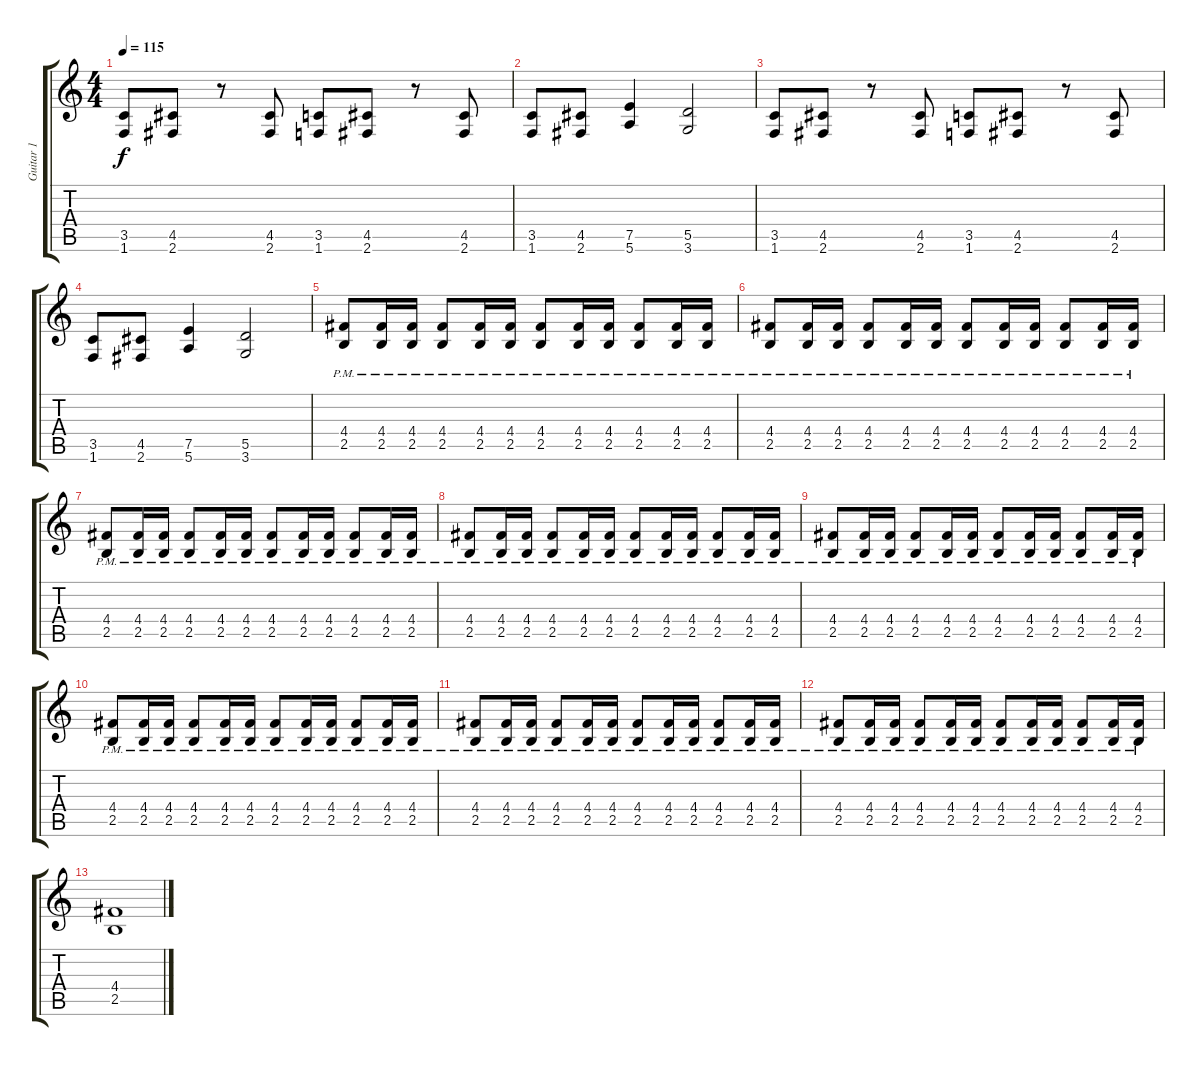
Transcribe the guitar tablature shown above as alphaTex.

\track ("Guitar 1" "Guitar 1") {instrument distortionguitar}
\staff {score tabs}
\tuning (E4 B3 G3 D3 A2 E2) {hide}
\ts (4 4)
\tempo 115
\clef g2
\ks c
(3.5 1.6).8{dy f} (4.5 2.6).8 r.8 (4.5 2.6).8 (3.5 1.6).8 (4.5 2.6).8 r.8 (4.5 2.6).8 |
(3.5 1.6).8 (4.5 2.6).8 (7.5 5.6).4 (5.5 3.6).2 |
(3.5 1.6).8 (4.5 2.6).8 r.8 (4.5 2.6).8 (3.5 1.6).8 (4.5 2.6).8 r.8 (4.5 2.6).8 |
(3.5 1.6).8 (4.5 2.6).8 (7.5 5.6).4 (5.5 3.6).2 |
(4.4{pm} 2.5).8 (4.4 2.5{pm}).16 (4.4 2.5{pm}).16 (4.4 2.5{pm}).8 (4.4 2.5{pm}).16 (4.4 2.5{pm}).16 (4.4 2.5{pm}).8 (4.4 2.5{pm}).16 (4.4 2.5{pm}).16 (4.4 2.5{pm}).8 (4.4 2.5{pm}).16 (4.4 2.5{pm}).16 |
(4.4{pm} 2.5).8 (4.4 2.5{pm}).16 (4.4 2.5{pm}).16 (4.4 2.5{pm}).8 (4.4 2.5{pm}).16 (4.4 2.5{pm}).16 (4.4 2.5{pm}).8 (4.4 2.5{pm}).16 (4.4 2.5{pm}).16 (4.4 2.5{pm}).8 (4.4 2.5{pm}).16 (4.4 2.5{pm}).16 |
(4.4{pm} 2.5).8 (4.4 2.5{pm}).16 (4.4 2.5{pm}).16 (4.4 2.5{pm}).8 (4.4 2.5{pm}).16 (4.4 2.5{pm}).16 (4.4 2.5{pm}).8 (4.4 2.5{pm}).16 (4.4 2.5{pm}).16 (4.4 2.5{pm}).8 (4.4 2.5{pm}).16 (4.4 2.5{pm}).16 |
(4.4{pm} 2.5).8 (4.4 2.5{pm}).16 (4.4 2.5{pm}).16 (4.4 2.5{pm}).8 (4.4 2.5{pm}).16 (4.4 2.5{pm}).16 (4.4 2.5{pm}).8 (4.4 2.5{pm}).16 (4.4 2.5{pm}).16 (4.4 2.5{pm}).8 (4.4 2.5{pm}).16 (4.4 2.5{pm}).16 |
(4.4{pm} 2.5).8 (4.4 2.5{pm}).16 (4.4 2.5{pm}).16 (4.4 2.5{pm}).8 (4.4 2.5{pm}).16 (4.4 2.5{pm}).16 (4.4 2.5{pm}).8 (4.4 2.5{pm}).16 (4.4 2.5{pm}).16 (4.4 2.5{pm}).8 (4.4 2.5{pm}).16 (4.4 2.5{pm}).16 |
(4.4{pm} 2.5).8 (4.4 2.5{pm}).16 (4.4 2.5{pm}).16 (4.4 2.5{pm}).8 (4.4 2.5{pm}).16 (4.4 2.5{pm}).16 (4.4 2.5{pm}).8 (4.4 2.5{pm}).16 (4.4 2.5{pm}).16 (4.4 2.5{pm}).8 (4.4 2.5{pm}).16 (4.4 2.5{pm}).16 |
(4.4{pm} 2.5).8 (4.4 2.5{pm}).16 (4.4 2.5{pm}).16 (4.4 2.5{pm}).8 (4.4 2.5{pm}).16 (4.4 2.5{pm}).16 (4.4 2.5{pm}).8 (4.4 2.5{pm}).16 (4.4 2.5{pm}).16 (4.4 2.5{pm}).8 (4.4 2.5{pm}).16 (4.4 2.5{pm}).16 |
(4.4{pm} 2.5).8 (4.4 2.5{pm}).16 (4.4 2.5{pm}).16 (4.4 2.5{pm}).8 (4.4 2.5{pm}).16 (4.4 2.5{pm}).16 (4.4 2.5{pm}).8 (4.4 2.5{pm}).16 (4.4 2.5{pm}).16 (4.4 2.5{pm}).8 (4.4 2.5{pm}).16 (4.4 2.5{pm}).16 |
(4.4 2.5).1
